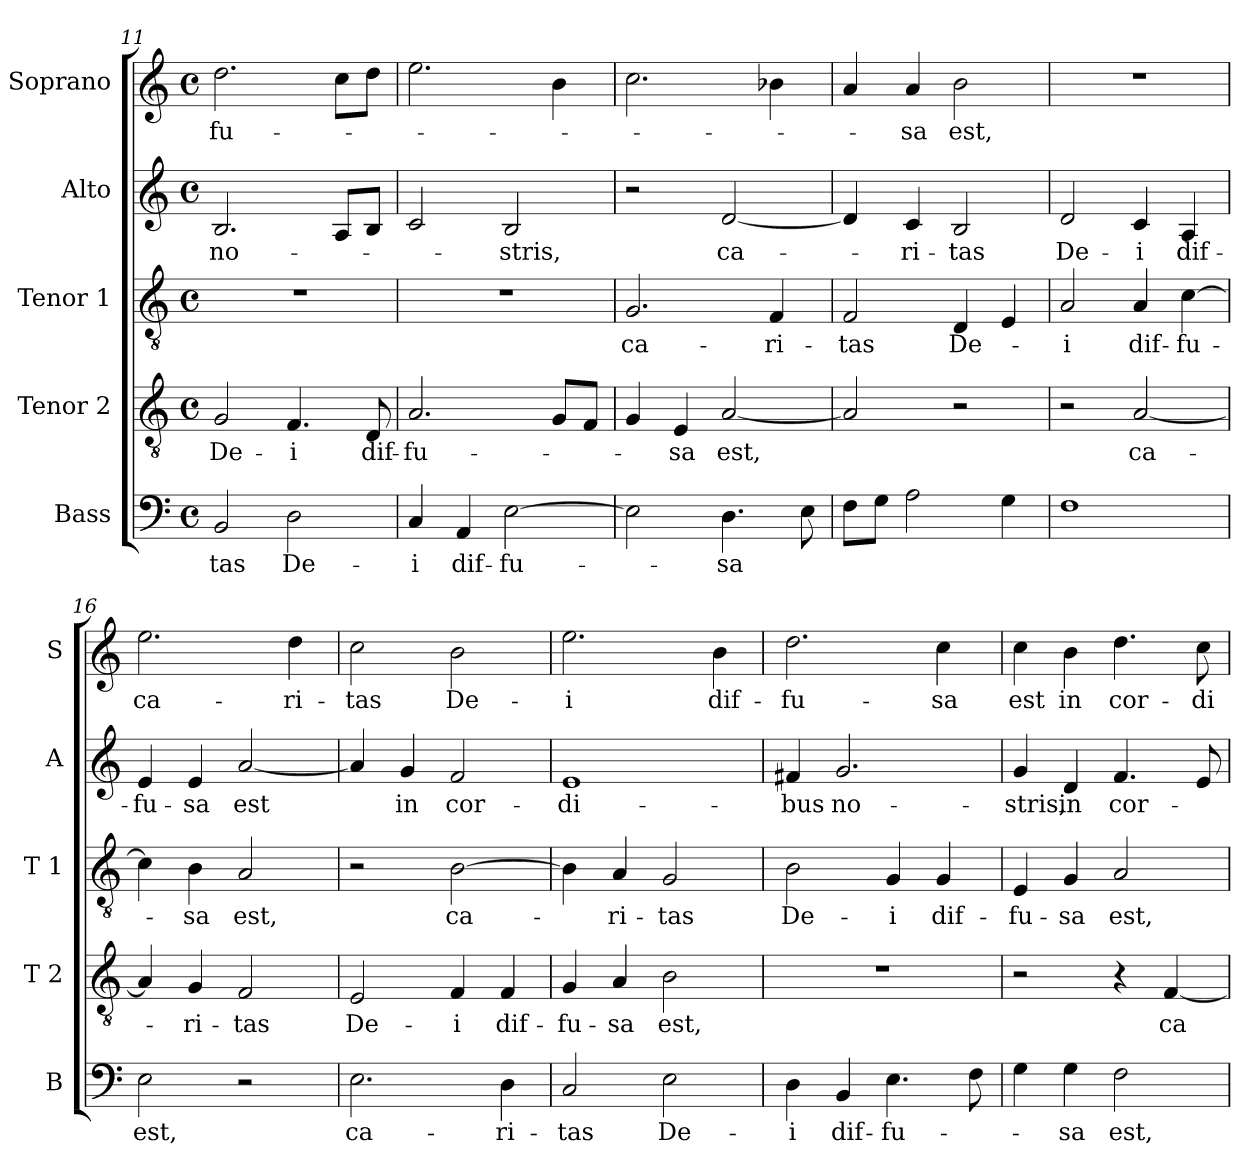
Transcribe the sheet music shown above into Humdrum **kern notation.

**kern	**text	**kern	**text	**kern	**text	**kern	**text	**kern	**text
*part5	*part5	*part4	*part4	*part3	*part3	*part2	*part2	*part1	*part1
*staff5	*staff5	*staff4	*staff4	*staff3	*staff3	*staff2	*staff2	*staff1	*staff1
*I"Bass	*	*I"Tenor 2	*	*I"Tenor 1	*	*I"Alto	*	*I"Soprano	*
*I'B	*	*I'T 2	*	*I'T 1	*	*I'A	*	*I'S	*
*clefF4	*	*clefGv2	*	*clefGv2	*	*clefG2	*	*clefG2	*
*k[]	*	*k[]	*	*k[]	*	*k[]	*	*k[]	*
*C:	*	*C:	*	*C:	*	*C:	*	*C:	*
*M4/4	*	*M4/4	*	*M4/4	*	*M4/4	*	*M4/4	*
*met(c)	*	*met(c)	*	*met(c)	*	*met(c)	*	*met(c)	*
=11	=11	=11	=11	=11	=11	=11	=11	=11	=11
2BB/	-tas	2G/	De-	1r	.	2.B/	no-	2.dd\	-fu-
2D\	De-	4.F/	-i	.	.	.	.	.	.
.	.	.	.	.	.	8A/L	.	8cc\L	.
.	.	8D/	dif-	.	.	8B/J	.	8dd\J	.
!!LO:PB:g=z
=12	=12	=12	=12	=12	=12	=12	=12	=12	=12
4C/	-i	2.A/	-fu-	1r	.	2c/	.	2.ee\	.
4AA/	dif-	.	.	.	.	.	.	.	.
[2E\	-fu-	.	.	.	.	2B/	-stris,	.	.
.	.	8G/L	.	.	.	.	.	4b\	.
.	.	8F/J	.	.	.	.	.	.	.
=13	=13	=13	=13	=13	=13	=13	=13	=13	=13
2E\]	.	4G/	.	2.G/	ca-	2r	.	2.cc\	.
.	.	4E/	-sa	.	.	.	.	.	.
4.D\	-sa	[2A/	est,	.	.	[2d/	ca-	.	.
.	.	.	.	4F/	-ri-	.	.	4b-X\	.
8E\	.	.	.	.	.	.	.	.	.
=14	=14	=14	=14	=14	=14	=14	=14	=14	=14
8F\L	.	2A/]	.	2F/	-tas	4d/]	.	4a/	.
8G\J	.	.	.	.	.	.	.	.	.
2A\	.	.	.	.	.	4c/	-ri-	4a/	-sa
.	.	2r	.	4D/	De-	2B/	-tas	2b\	est,
4G\	.	.	.	4E/	.	.	.	.	.
=15	=15	=15	=15	=15	=15	=15	=15	=15	=15
1F	.	2r	.	2A/	-i	2d/	De-	1r	.
.	.	[2A/	ca-	4A/	dif-	4c/	-i	.	.
.	.	.	.	[4c\	-fu-	4A/	dif-	.	.
=16	=16	=16	=16	=16	=16	=16	=16	=16	=16
2E\	est,	4A/]	.	4c\]	.	4e/	-fu-	2.ee\	ca-
.	.	4G/	-ri-	4B\	-sa	4e/	-sa	.	.
2r	.	2F/	-tas	2A/	est,	[2a/	est	.	.
.	.	.	.	.	.	.	.	4dd\	-ri-
=17	=17	=17	=17	=17	=17	=17	=17	=17	=17
2.E\	ca-	2E/	De-	2r	.	4a/]	.	2cc\	-tas
.	.	.	.	.	.	4g/	in	.	.
.	.	4F/	-i	[2B\	ca-	2f/	cor-	2b\	De-
4D\	-ri-	4F/	dif-	.	.	.	.	.	.
!!LO:LB:g=z
=18	=18	=18	=18	=18	=18	=18	=18	=18	=18
2C/	-tas	4G/	-fu-	4B\]	.	1e	-di-	2.ee\	-i
.	.	4A/	-sa	4A/	-ri-	.	.	.	.
2E\	De-	2B\	est,	2G/	-tas	.	.	.	.
.	.	.	.	.	.	.	.	4b\	dif-
=19	=19	=19	=19	=19	=19	=19	=19	=19	=19
4D\	-i	1r	.	2B\	De-	4f#X/	-bus	2.dd\	-fu-
4BB/	dif-	.	.	.	.	2.g/	no-	.	.
4.E\	-fu-	.	.	4G/	-i	.	.	.	.
.	.	.	.	4G/	dif-	.	.	4cc\	-sa
8F\	.	.	.	.	.	.	.	.	.
=20	=20	=20	=20	=20	=20	=20	=20	=20	=20
4G\	.	2r	.	4E/	-fu-	4g/	-stris,	4cc\	est
4G\	-sa	.	.	4G/	-sa	4d/	in	4b\	in
2F\	est,	4r	.	2A/	est,	4.f/	cor-	4.dd\	cor-
.	.	[4F/	ca-	.	.	.	.	.	.
.	.	.	.	.	.	8e/	.	8cc\	-di-
=	=	=	=	=	=	=	=	=	=
*-	*-	*-	*-	*-	*-	*-	*-	*-	*-
